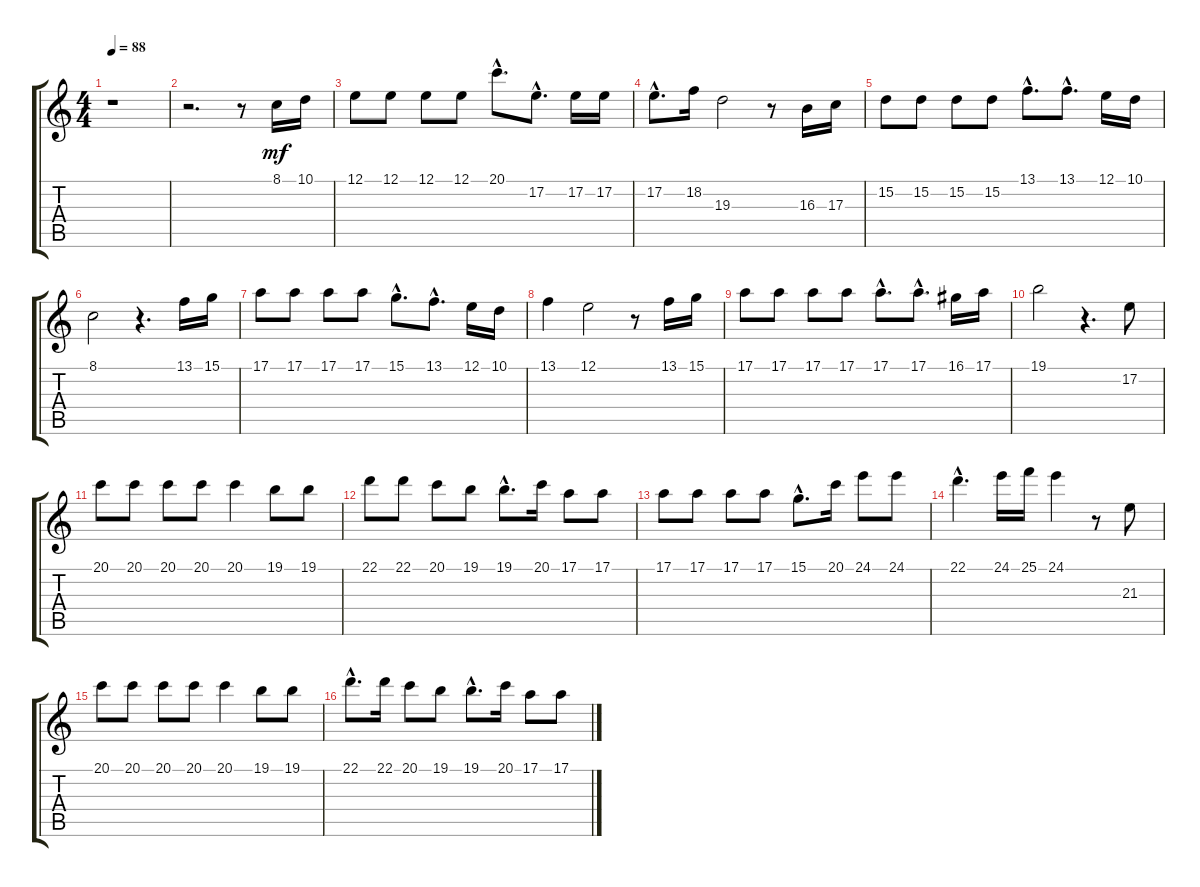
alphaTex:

\track "" {instrument flute}
\staff {score tabs}
\tuning (E4 B3 G3 D3 A2 E2) {hide}
\ts (4 4)
\tempo 88
\clef g2
\ks c
r.1{dy mf instrument flute} |
r.2{d} r.8 8.1.16 10.1.16 |
12.1.8 12.1.8 12.1.8 12.1.8 20.1{hac}.8{d} 17.2{hac}.8{d} 17.2.16 17.2.16 |
17.2{hac}.8{d} 18.2.16 19.3.2 r.8 16.3.16 17.3.16 |
15.2.8 15.2.8 15.2.8 15.2.8 13.1{hac}.8{d} 13.1{hac}.8{d} 12.1.16 10.1.16 |
8.1.2 r.4{d} 13.1.16 15.1.16 |
17.1.8 17.1.8 17.1.8 17.1.8 15.1{hac}.8{d} 13.1{hac}.8{d} 12.1.16 10.1.16 |
13.1.4 12.1.2 r.8 13.1.16 15.1.16 |
17.1.8 17.1.8 17.1.8 17.1.8 17.1{hac}.8{d} 17.1{hac}.8{d} 16.1.16 17.1.16 |
19.1.2 r.4{d} 17.2.8 |
20.1.8 20.1.8 20.1.8 20.1.8 20.1.4 19.1.8 19.1.8 |
22.1.8 22.1.8 20.1.8 19.1.8 19.1{hac}.8{d} 20.1.16 17.1.8 17.1.8 |
17.1.8 17.1.8 17.1.8 17.1.8 15.1{hac}.8{d} 20.1.16 24.1.8 24.1.8 |
22.1{hac}.4{d} 24.1.16 25.1.16 24.1.4 r.8 21.3.8 |
20.1.8 20.1.8 20.1.8 20.1.8 20.1.4 19.1.8 19.1.8 |
22.1{hac}.8{d} 22.1.16 20.1.8 19.1.8 19.1{hac}.8{d} 20.1.16 17.1.8 17.1.8
